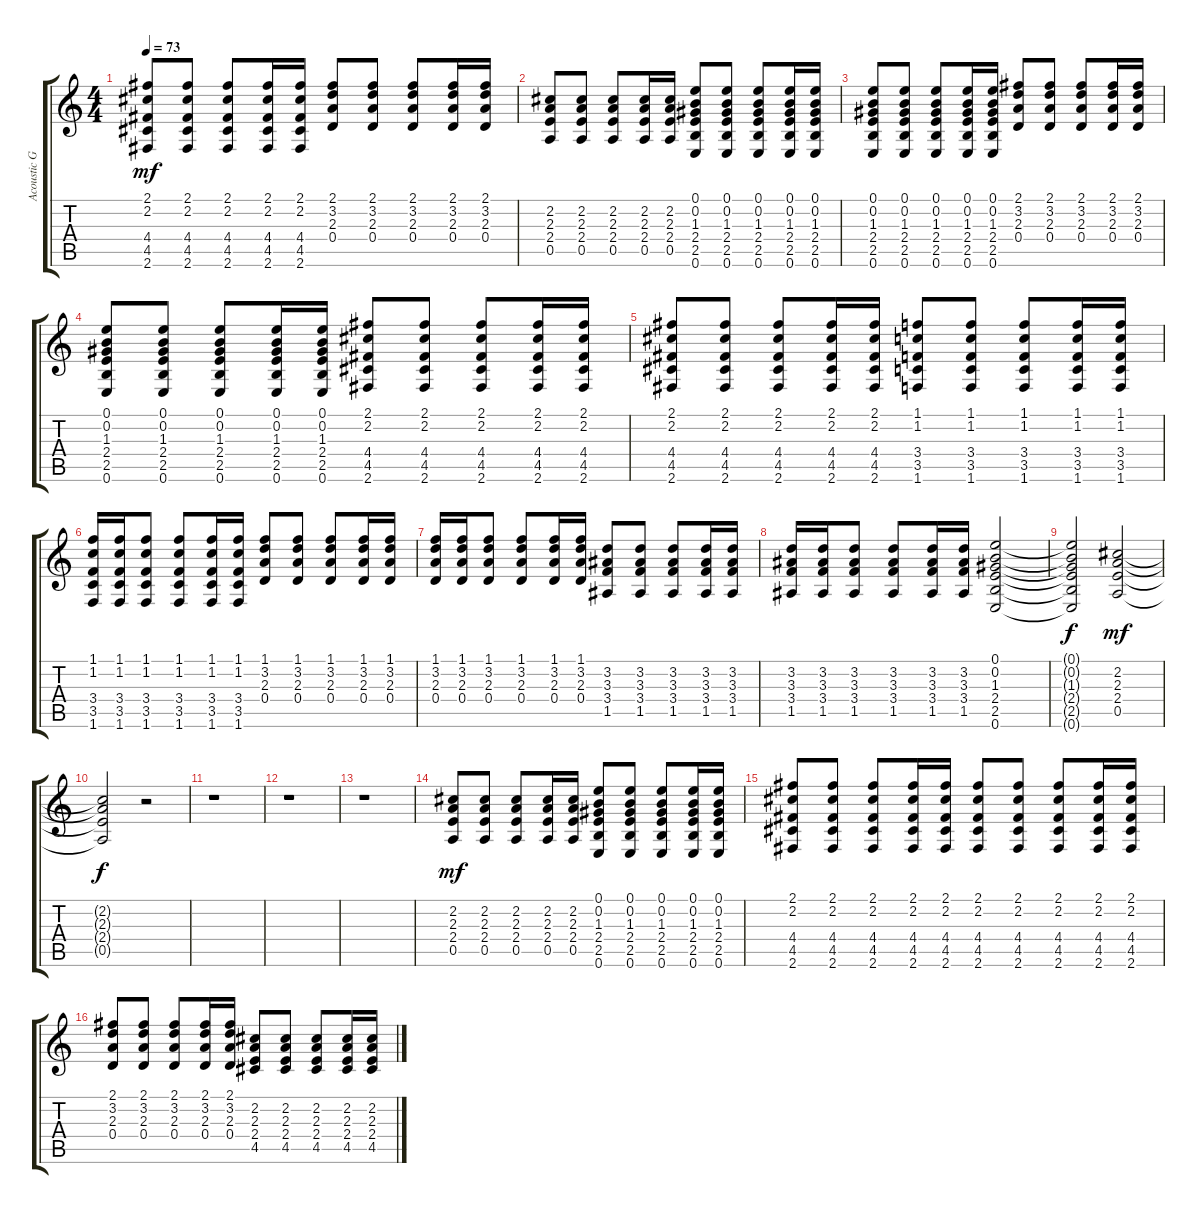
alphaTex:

\track ("Acoustic Guitar" "Acoustic G") {instrument acousticguitarsteel}
\staff {score tabs}
\tuning (E4 B3 G3 D3 A2 E2) {hide}
\ts (4 4)
\tempo 73
\clef g2
\ks c
(2.1 2.2 4.4 4.5 2.6).8{dy mf} (2.1 2.2 4.4 4.5 2.6).8 (2.1 2.2 4.4 4.5 2.6).8 (2.1 2.2 4.4 4.5 2.6).16 (2.1 2.2 4.4 4.5 2.6).16 (2.1 3.2 2.3 0.4).8 (2.1 3.2 2.3 0.4).8 (2.1 3.2 2.3 0.4).8 (2.1 3.2 2.3 0.4).16 (2.1 3.2 2.3 0.4).16 |
(2.2 2.3 2.4 0.5).8 (2.2 2.3 2.4 0.5).8 (2.2 2.3 2.4 0.5).8 (2.2 2.3 2.4 0.5).16 (2.2 2.3 2.4 0.5).16 (0.1 0.2 1.3 2.4 2.5 0.6).8 (0.1 0.2 1.3 2.4 2.5 0.6).8 (0.1 0.2 1.3 2.4 2.5 0.6).8 (0.1 0.2 1.3 2.4 2.5 0.6).16 (0.1 0.2 1.3 2.4 2.5 0.6).16 |
(0.1 0.2 1.3 2.4 2.5 0.6).8 (0.1 0.2 1.3 2.4 2.5 0.6).8 (0.1 0.2 1.3 2.4 2.5 0.6).8 (0.1 0.2 1.3 2.4 2.5 0.6).16 (0.1 0.2 1.3 2.4 2.5 0.6).16 (2.1 3.2 2.3 0.4).8 (2.1 3.2 2.3 0.4).8 (2.1 3.2 2.3 0.4).8 (2.1 3.2 2.3 0.4).16 (2.1 3.2 2.3 0.4).16 |
(0.1 0.2 1.3 2.4 2.5 0.6).8 (0.1 0.2 1.3 2.4 2.5 0.6).8 (0.1 0.2 1.3 2.4 2.5 0.6).8 (0.1 0.2 1.3 2.4 2.5 0.6).16 (0.1 0.2 1.3 2.4 2.5 0.6).16 (2.1 2.2 4.4 4.5 2.6).8 (2.1 2.2 4.4 4.5 2.6).8 (2.1 2.2 4.4 4.5 2.6).8 (2.1 2.2 4.4 4.5 2.6).16 (2.1 2.2 4.4 4.5 2.6).16 |
(2.1 2.2 4.4 4.5 2.6).8 (2.1 2.2 4.4 4.5 2.6).8 (2.1 2.2 4.4 4.5 2.6).8 (2.1 2.2 4.4 4.5 2.6).16 (2.1 2.2 4.4 4.5 2.6).16 (1.1 1.2 3.4 3.5 1.6).8 (1.1 1.2 3.4 3.5 1.6).8 (1.1 1.2 3.4 3.5 1.6).8 (1.1 1.2 3.4 3.5 1.6).16 (1.1 1.2 3.4 3.5 1.6).16 |
(1.1 1.2 3.4 3.5 1.6).16 (1.1 1.2 3.4 3.5 1.6).16 (1.1 1.2 3.4 3.5 1.6).8 (1.1 1.2 3.4 3.5 1.6).8 (1.1 1.2 3.4 3.5 1.6).16 (1.1 1.2 3.4 3.5 1.6).16 (1.1 3.2 2.3 0.4).8 (1.1 3.2 2.3 0.4).8 (1.1 3.2 2.3 0.4).8 (1.1 3.2 2.3 0.4).16 (1.1 3.2 2.3 0.4).16 |
(1.1 3.2 2.3 0.4).16 (1.1 3.2 2.3 0.4).16 (1.1 3.2 2.3 0.4).8 (1.1 3.2 2.3 0.4).8 (1.1 3.2 2.3 0.4).16 (1.1 3.2 2.3 0.4).16 (3.2 3.3 3.4 1.5).8 (3.2 3.3 3.4 1.5).8 (3.2 3.3 3.4 1.5).8 (3.2 3.3 3.4 1.5).16 (3.2 3.3 3.4 1.5).16 |
(3.2 3.3 3.4 1.5).16 (3.2 3.3 3.4 1.5).16 (3.2 3.3 3.4 1.5).8 (3.2 3.3 3.4 1.5).8 (3.2 3.3 3.4 1.5).16 (3.2 3.3 3.4 1.5).16 (0.1 0.2 1.3 2.4 2.5 0.6).2 |
(0.1{t} 0.2{t} 1.3{t} 2.4{t} 2.5{t} 0.6{t}).2{dy f} (2.2 2.3 2.4 0.5).2{dy mf} |
(2.2{t} 2.3{t} 2.4{t} 0.5{t}).2{dy f} r.2 |
r.1 |
r.1 |
r.1 |
(2.2 2.3 2.4 0.5).8{dy mf} (2.2 2.3 2.4 0.5).8 (2.2 2.3 2.4 0.5).8 (2.2 2.3 2.4 0.5).16 (2.2 2.3 2.4 0.5).16 (0.1 0.2 1.3 2.4 2.5 0.6).8 (0.1 0.2 1.3 2.4 2.5 0.6).8 (0.1 0.2 1.3 2.4 2.5 0.6).8 (0.1 0.2 1.3 2.4 2.5 0.6).16 (0.1 0.2 1.3 2.4 2.5 0.6).16 |
(2.1 2.2 4.4 4.5 2.6).8 (2.1 2.2 4.4 4.5 2.6).8 (2.1 2.2 4.4 4.5 2.6).8 (2.1 2.2 4.4 4.5 2.6).16 (2.1 2.2 4.4 4.5 2.6).16 (2.1 2.2 4.4 4.5 2.6).8 (2.1 2.2 4.4 4.5 2.6).8 (2.1 2.2 4.4 4.5 2.6).8 (2.1 2.2 4.4 4.5 2.6).16 (2.1 2.2 4.4 4.5 2.6).16 |
(2.1 3.2 2.3 0.4).8 (2.1 3.2 2.3 0.4).8 (2.1 3.2 2.3 0.4).8 (2.1 3.2 2.3 0.4).16 (2.1 3.2 2.3 0.4).16 (2.2 2.3 2.4 4.5).8 (2.2 2.3 2.4 4.5).8 (2.2 2.3 2.4 4.5).8 (2.2 2.3 2.4 4.5).16 (2.2 2.3 2.4 4.5).16
